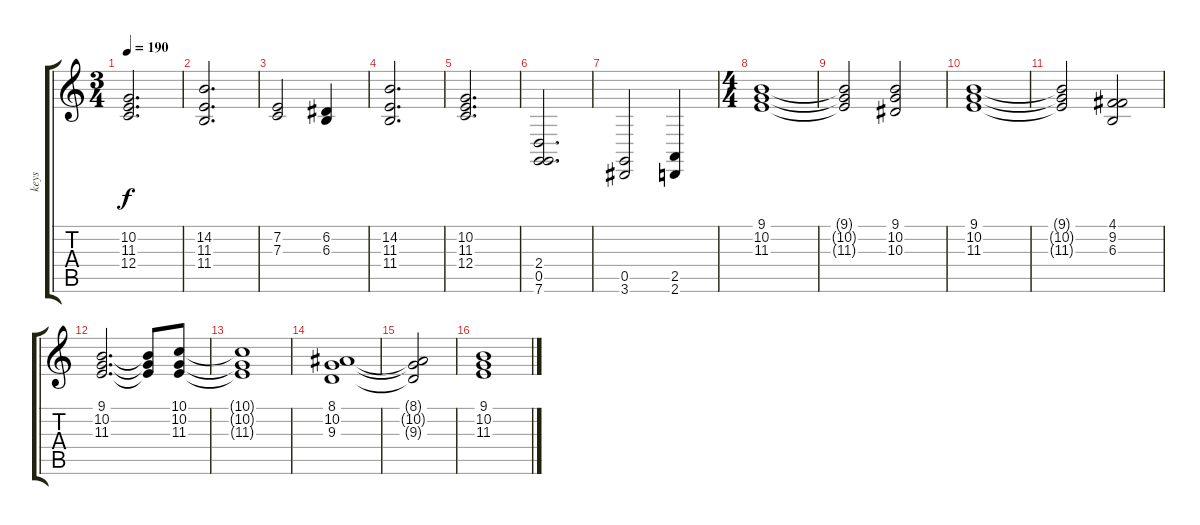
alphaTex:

\track ("keys" "keys") {instrument stringensemble1}
\staff {score tabs}
\tuning (D4 A3 F3 C3 G2 C2) {hide}
\ts (3 4)
\tempo 190
\clef g2
\ks c
(10.2 11.3 12.4).2{d dy f} |
(14.2 11.3 11.4).2{d} |
(7.2 7.3).2 (6.2 6.3).4 |
(14.2 11.3 11.4).2{d} |
(10.2 11.3 12.4).2{d} |
(2.4 0.5 7.6).2{d} |
(0.5 3.6).2 (2.5 2.6).4 |
\ts (4 4)
(9.1 10.2 11.3).1 |
(9.1{t} 10.2{t} 11.3{t}).2 (9.1 10.2 10.3).2 |
(9.1 10.2 11.3).1 |
(9.1{t} 10.2{t} 11.3{t}).2 (4.1 9.2 6.3).2 |
(9.1 10.2 11.3).2{d} (9.1{t} 10.2{t} 11.3{t}).8 (10.1 10.2 11.3).8 |
(10.1{t} 10.2{t} 11.3{t}).1 |
(8.1 10.2 9.3).1 |
(8.1{t} 10.2{t} 9.3{t}).2 |
(9.1 10.2 11.3).1
